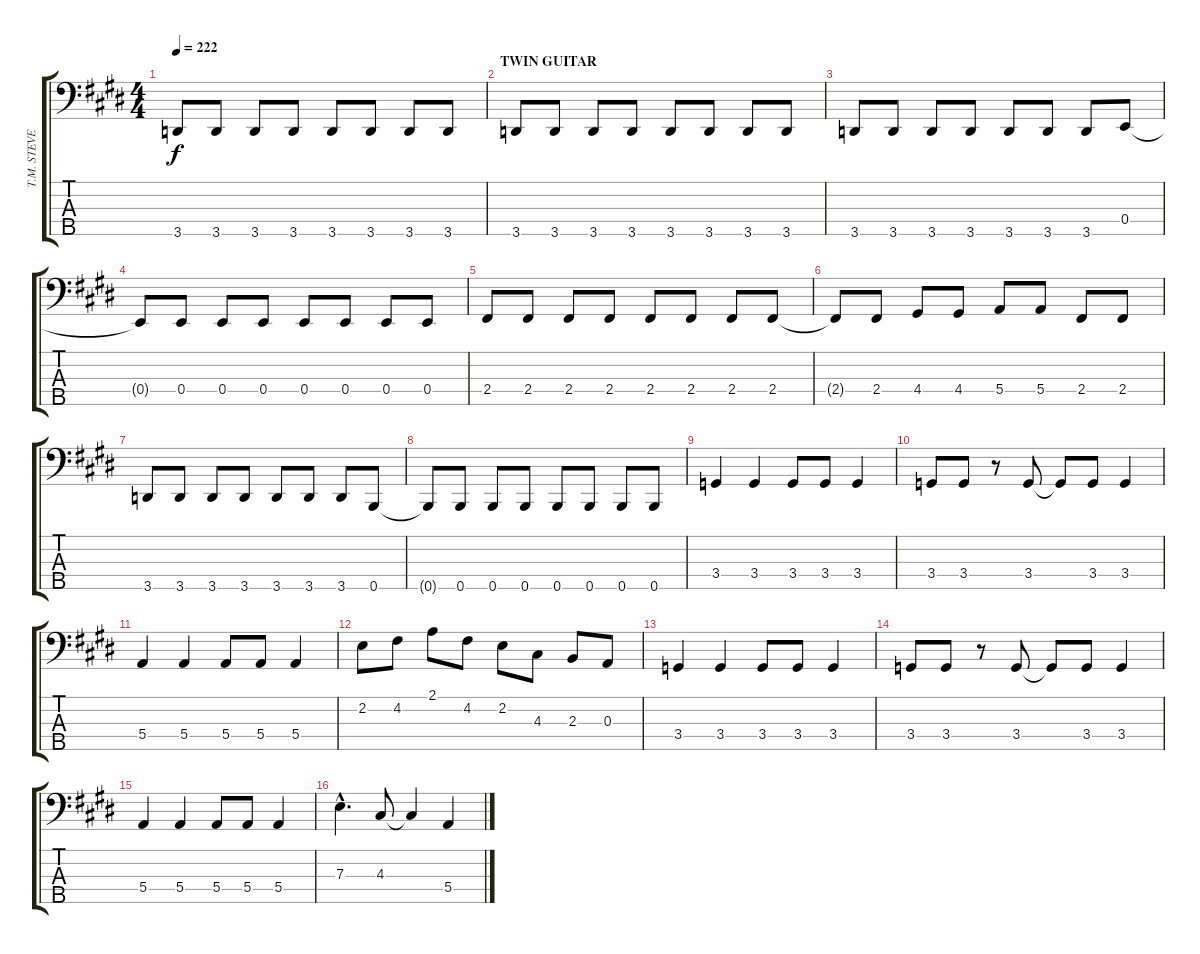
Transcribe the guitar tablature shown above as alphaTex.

\track ("T.M. STEVENS" "T.M. STEVE") {instrument electricbasspick}
\staff {score tabs}
\tuning (G2 D2 A1 E1 B0) {hide}
\ts (4 4)
\tempo 222
\clef f4
\ks c#minor
3.5.8{dy f} 3.5.8 3.5.8 3.5.8 3.5.8 3.5.8 3.5.8 3.5.8 |
\section ("" "TWIN GUITAR")
3.5.8 3.5.8 3.5.8 3.5.8 3.5.8 3.5.8 3.5.8 3.5.8 |
3.5.8 3.5.8 3.5.8 3.5.8 3.5.8 3.5.8 3.5.8 0.4.8 |
0.4{t}.8 0.4.8 0.4.8 0.4.8 0.4.8 0.4.8 0.4.8 0.4.8 |
2.4.8 2.4.8 2.4.8 2.4.8 2.4.8 2.4.8 2.4.8 2.4.8 |
2.4{t}.8 2.4.8 4.4.8 4.4.8 5.4.8 5.4.8 2.4.8 2.4.8 |
3.5.8 3.5.8 3.5.8 3.5.8 3.5.8 3.5.8 3.5.8 0.5.8 |
0.5{t}.8 0.5.8 0.5.8 0.5.8 0.5.8 0.5.8 0.5.8 0.5.8 |
3.4.4 3.4.4 3.4.8 3.4.8 3.4.4 |
3.4.8 3.4.8 r.8 3.4.8 3.4{t}.8 3.4.8 3.4.4 |
5.4.4 5.4.4 5.4.8 5.4.8 5.4.4 |
2.2.8 4.2.8 2.1.8 4.2.8 2.2.8 4.3.8 2.3.8 0.3.8 |
3.4.4 3.4.4 3.4.8 3.4.8 3.4.4 |
3.4.8 3.4.8 r.8 3.4.8 3.4{t}.8 3.4.8 3.4.4 |
5.4.4 5.4.4 5.4.8 5.4.8 5.4.4 |
7.3{hac}.4{d} 4.3.8 4.3{t}.4 5.4.4
